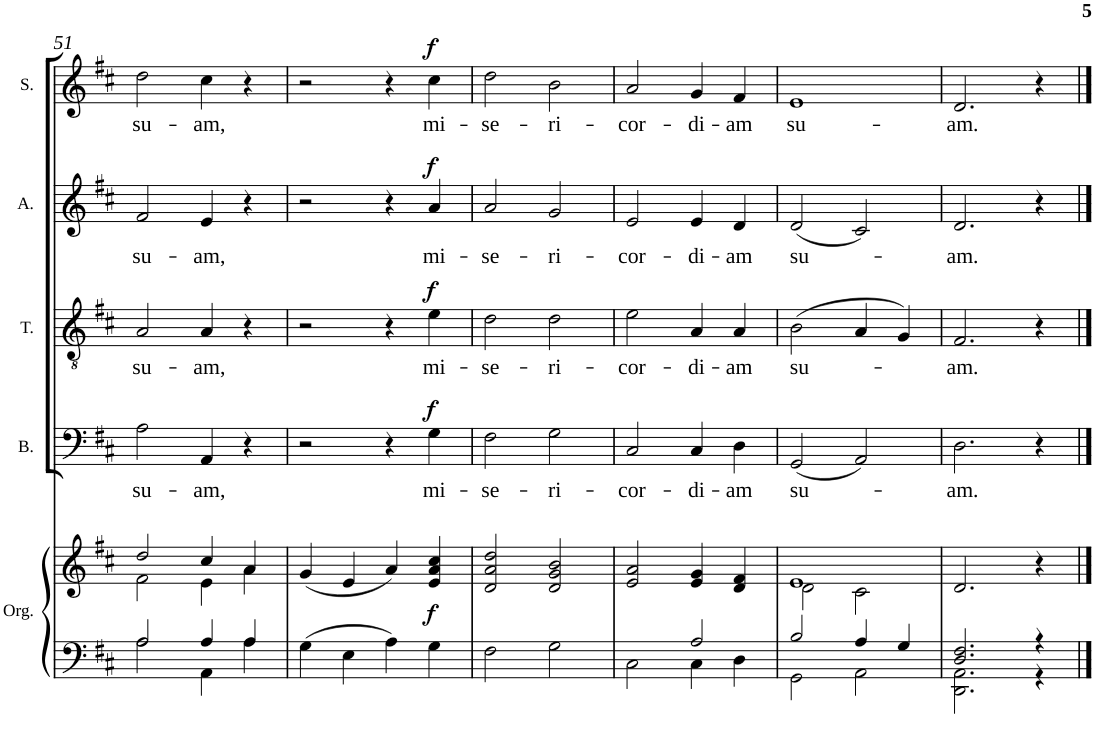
**kern	**kern	**dynam	**kern	**text	**dynam	**kern	**text	**dynam	**kern	**text	**dynam	**kern	**text	**dynam
*part5	*part5	*part5	*part4	*part4	*part4	*part3	*part3	*part3	*part2	*part2	*part2	*part1	*part1	*part1
*staff6	*staff5	*staff5/6	*staff4	*staff4	*staff4	*staff3	*staff3	*staff3	*staff2	*staff2	*staff2	*staff1	*staff1	*staff1
*I"Orgel	*	*	*I"Bass	*	*	*I"Tenor	*	*	*I"Alto	*	*	*I"Soprano	*	*
*I'Org.	*	*	*I'B.	*	*	*I'T.	*	*	*I'A.	*	*	*I'S.	*	*
!!LO:PB:g=z
*clefF4	*clefG2	*	*clefF4	*	*	*clefGv2	*	*	*clefG2	*	*	*clefG2	*	*
*k[f#c#]	*k[f#c#]	*	*k[f#c#]	*	*	*k[f#c#]	*	*	*k[f#c#]	*	*	*k[f#c#]	*	*
*D:	*D:	*	*D:	*	*	*D:	*	*	*D:	*	*	*D:	*	*
*M2/2	*M2/2	*	*M2/2	*	*	*M2/2	*	*	*M2/2	*	*	*M2/2	*	*
*met(c|)	*met(c|)	*	*met(c|)	*	*	*met(c|)	*	*	*met(c|)	*	*	*met(c|)	*	*
=51	=51	=51	=51	=51	=51	=51	=51	=51	=51	=51	=51	=51	=51	=51
*^	*^	*	*	*	*	*	*	*	*	*	*	*	*	*
!	!	!	!	!	!	!LO:LY:b	!	!	!LO:LY:b	!	!	!LO:LY:b	!	!	!LO:LY:b	!
2A/	2A\	2dd/	2f#\	.	2A\	su-	.	2A/	su-	.	2f#/	su-	.	2dd\	su-	.
!	!	!	!	!	!	!LO:LY:b	!	!	!LO:LY:b	!	!	!LO:LY:b	!	!	!LO:LY:b	!
4A/	4AA\	4cc#/	4e\	.	4AA/	-am,	.	4A/	-am,	.	4e/	-am,	.	4cc#\	-am,	.
4A/	4A\	4a/	4a\	.	4r	.	.	4r	.	.	4r	.	.	4r	.	.
*v	*v	*	*	*	*	*	*	*	*	*	*	*	*	*	*	*
*	*v	*v	*	*	*	*	*	*	*	*	*	*	*	*	*
=52	=52	=52	=52	=52	=52	=52	=52	=52	=52	=52	=52	=52	=52	=52
4G\	(<4g/	.	2r	.	.	2r	.	.	2r	.	.	2r	.	.
4E\	4e/	.	.	.	.	.	.	.	.	.	.	.	.	.
4A\	4a/)	.	4r	.	.	4r	.	.	4r	.	.	4r	.	.
!	!	!LO:DY:b	!	!LO:LY:b	!LO:DY:a	!	!LO:LY:b	!LO:DY:a	!	!LO:LY:b	!LO:DY:a	!	!LO:LY:b	!LO:DY:a
4G\	4e/ 4a/ 4cc#/	f	4G\	mi-	f	4e\	mi-	f	4a/	mi-	f	4cc#\	mi-	f
=53	=53	=53	=53	=53	=53	=53	=53	=53	=53	=53	=53	=53	=53	=53
!	!	!	!	!LO:LY:b	!	!	!LO:LY:b	!	!	!LO:LY:b	!	!	!LO:LY:b	!
2F#\	2d/ 2a/ 2dd/	.	2F#\	-se-	.	2d\	-se-	.	2a/	-se-	.	2dd\	-se-	.
!	!	!	!	!LO:LY:b	!	!	!LO:LY:b	!	!	!LO:LY:b	!	!	!LO:LY:b	!
2G\	2d/ 2g/ 2b/	.	2G\	-ri-	.	2d\	-ri-	.	2g/	-ri-	.	2b\	-ri-	.
=54	=54	=54	=54	=54	=54	=54	=54	=54	=54	=54	=54	=54	=54	=54
*^	*	*	*	*	*	*	*	*	*	*	*	*	*	*
!	!	!	!	!	!LO:LY:b	!	!	!LO:LY:b	!	!	!LO:LY:b	!	!	!LO:LY:b	!
2ryy	2C#\	2e/ 2a/	.	2C#/	-cor-	.	2e\	-cor-	.	2e/	-cor-	.	2a/	-cor-	.
!	!	!	!	!	!LO:LY:b	!	!	!LO:LY:b	!	!	!LO:LY:b	!	!	!LO:LY:b	!
2A/	4C#\	4e/ 4g/	.	4C#/	-di-	.	4A/	-di-	.	4e/	-di-	.	4g/	-di-	.
!	!	!	!	!	!LO:LY:b	!	!	!LO:LY:b	!	!	!LO:LY:b	!	!	!LO:LY:b	!
.	4D\	4d/ 4f#/	.	4D\	-am	.	4A/	-am	.	4d/	-am	.	4f#/	-am	.
=55	=55	=55	=55	=55	=55	=55	=55	=55	=55	=55	=55	=55	=55	=55	=55
*	*	*^	*	*	*	*	*	*	*	*	*	*	*	*	*
!	!	!	!	!	!	!LO:LY:b	!	!	!LO:LY:b	!	!	!LO:LY:b	!	!	!LO:LY:b	!
2B/	2GG\	1e	2d\	.	(<2GG/	su-	.	(>2B\	su-	.	(<2d/	su-	.	1e	su-	.
4A/	2AA\	.	2c#\	.	2AA/)	.	.	4A/	.	.	2c#/)	.	.	.	.	.
4G/	.	.	.	.	.	.	.	4G/)	.	.	.	.	.	.	.	.
*	*	*v	*v	*	*	*	*	*	*	*	*	*	*	*	*	*
=56	=56	=56	=56	=56	=56	=56	=56	=56	=56	=56	=56	=56	=56	=56	=56
!	!	!	!	!	!LO:LY:b	!	!	!LO:LY:b	!	!	!LO:LY:b	!	!	!LO:LY:b	!
2.D/ 2.F#/	2.DD\ 2.AA\	2.d/	.	2.D\	-am.	.	2.F#/	-am.	.	2.d/	-am.	.	2.d/	-am.	.
4r	4r	4r	.	4r	.	.	4r	.	.	4r	.	.	4r	.	.
*v	*v	*	*	*	*	*	*	*	*	*	*	*	*	*	*
==	==	==	==	==	==	==	==	==	==	==	==	==	==	==
*-	*-	*-	*-	*-	*-	*-	*-	*-	*-	*-	*-	*-	*-	*-
